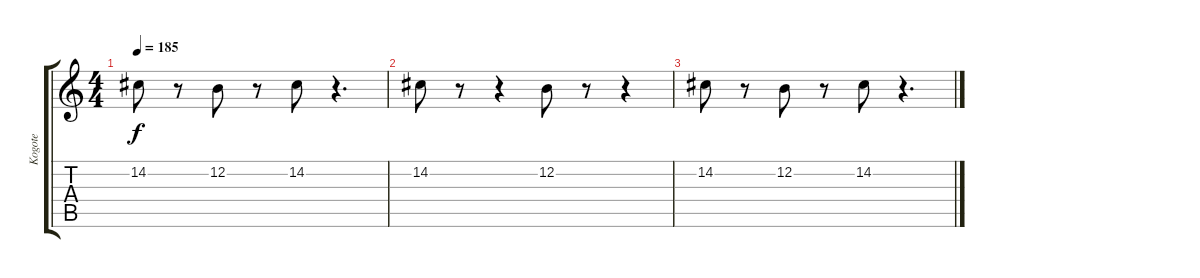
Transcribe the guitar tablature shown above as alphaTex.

\track ("Kogote" "Kogote") {instrument drawbarorgan}
\staff {score tabs}
\tuning (E4 B3 G3 D3 A2 E2) {hide}
\ts (4 4)
\tempo 185
\clef g2
\ks c
14.2.8{dy f} r.8 12.2.8 r.8 14.2.8 r.4{d} |
14.2.8 r.8 r.4 12.2.8 r.8 r.4 |
14.2.8 r.8 12.2.8 r.8 14.2.8 r.4{d}
